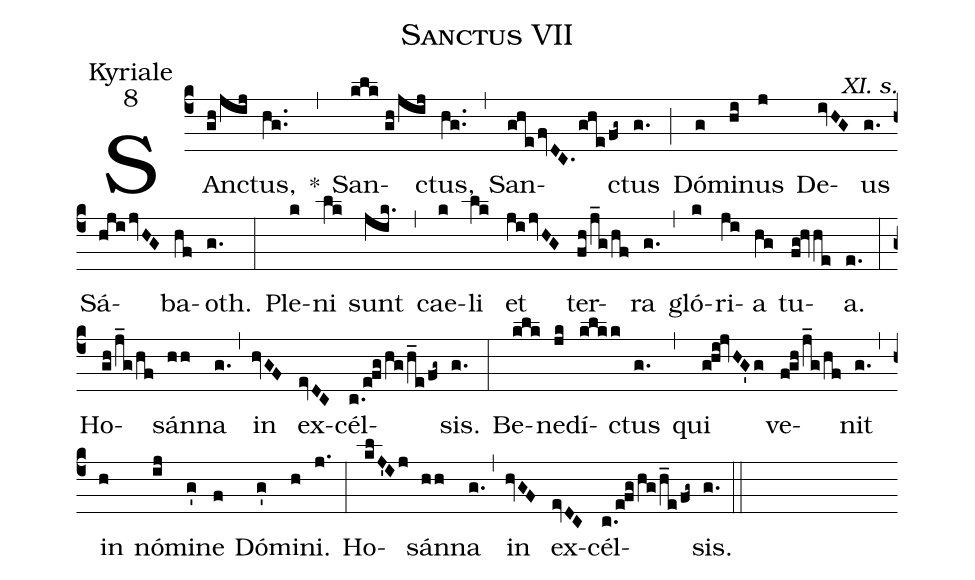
name:Sanctus VII;
office-part:Kyriale;
mode:8;
commentary:XI. s.;
%%
(c4) SAn(gh/jij)ctus,(hg..) *(,) San(klk//gh/jij)ctus,(hg..) (,) San(ghefvDC.ghe/fg~)ctus(g.) (;) Dó(g)mi(hi)nus(j) De(ivHG)us(g.) Sá(hjijvHG)ba(hf)oth.(g.) (:) Ple(k)ni(lk) sunt(jik.) (,) cae(k)li(lk) et(jijvHG) ter(fh/j_g/hf)ra(g.) (,) gló(k)ri(ji)a(hg) tu(fg!hvhe)a.(e.) (:) Ho(gh/j_g/hf)sán(hh)na(g.) (,) in(hvGF) ex(evDC)cél(c./[-0.5]efghg/h_e/fg~)sis.(g.) (:) Be(klk)ne(jk)dí(klkk)ctus(g.) (,) qui(ghi!jvHG'g) ve(fghj_g/hf)nit(g.) (,) in(h) nó(ij)mi(g')ne(f) Dó(g')mi(h)ni.(j.) (:) Ho(klJ'Ij)sán(hh)na(g.) (,) in(hvGF) ex(evDC)cél(c./[-0.5]efghg/h_e/fg~)sis.(g.) (::)
